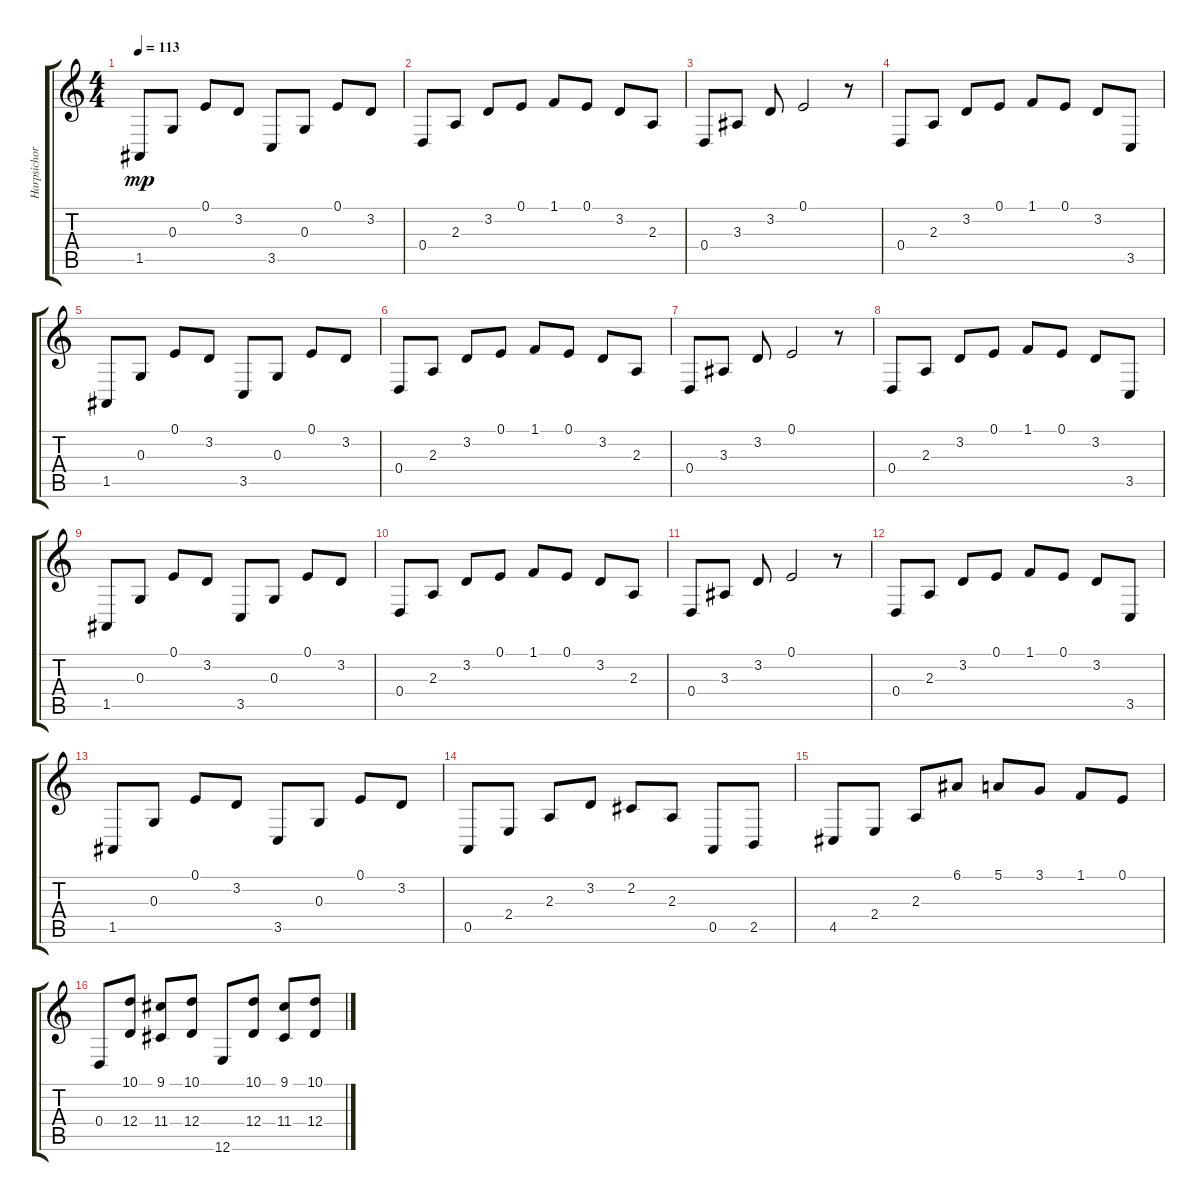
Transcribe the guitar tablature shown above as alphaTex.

\track ("Harpsichord" "Harpsichor") {instrument harpsichord}
\staff {score tabs}
\tuning (E4 B3 G3 D3 A2 E2) {hide}
\ts (4 4)
\tempo 113
\clef g2
\ks c
1.5.8{dy mp} 0.3.8 0.1.8 3.2.8 3.5.8 0.3.8 0.1.8 3.2.8 |
0.4.8 2.3.8 3.2.8 0.1.8 1.1.8 0.1.8 3.2.8 2.3.8 |
0.4.8 3.3.8 3.2.8 0.1.2 r.8 |
0.4.8 2.3.8 3.2.8 0.1.8 1.1.8 0.1.8 3.2.8 3.5.8 |
1.5.8 0.3.8 0.1.8 3.2.8 3.5.8 0.3.8 0.1.8 3.2.8 |
0.4.8 2.3.8 3.2.8 0.1.8 1.1.8 0.1.8 3.2.8 2.3.8 |
0.4.8 3.3.8 3.2.8 0.1.2 r.8 |
0.4.8 2.3.8 3.2.8 0.1.8 1.1.8 0.1.8 3.2.8 3.5.8 |
1.5.8 0.3.8 0.1.8 3.2.8 3.5.8 0.3.8 0.1.8 3.2.8 |
0.4.8 2.3.8 3.2.8 0.1.8 1.1.8 0.1.8 3.2.8 2.3.8 |
0.4.8 3.3.8 3.2.8 0.1.2 r.8 |
0.4.8 2.3.8 3.2.8 0.1.8 1.1.8 0.1.8 3.2.8 3.5.8 |
1.5.8 0.3.8 0.1.8 3.2.8 3.5.8 0.3.8 0.1.8 3.2.8 |
0.5.8 2.4.8 2.3.8 3.2.8 2.2.8 2.3.8 0.5.8 2.5.8 |
4.5.8 2.4.8 2.3.8 6.1.8 5.1.8 3.1.8 1.1.8 0.1.8 |
0.4.8 (10.1 12.4).8 (9.1 11.4).8 (10.1 12.4).8 12.6.8 (10.1 12.4).8 (9.1 11.4).8 (10.1 12.4).8
